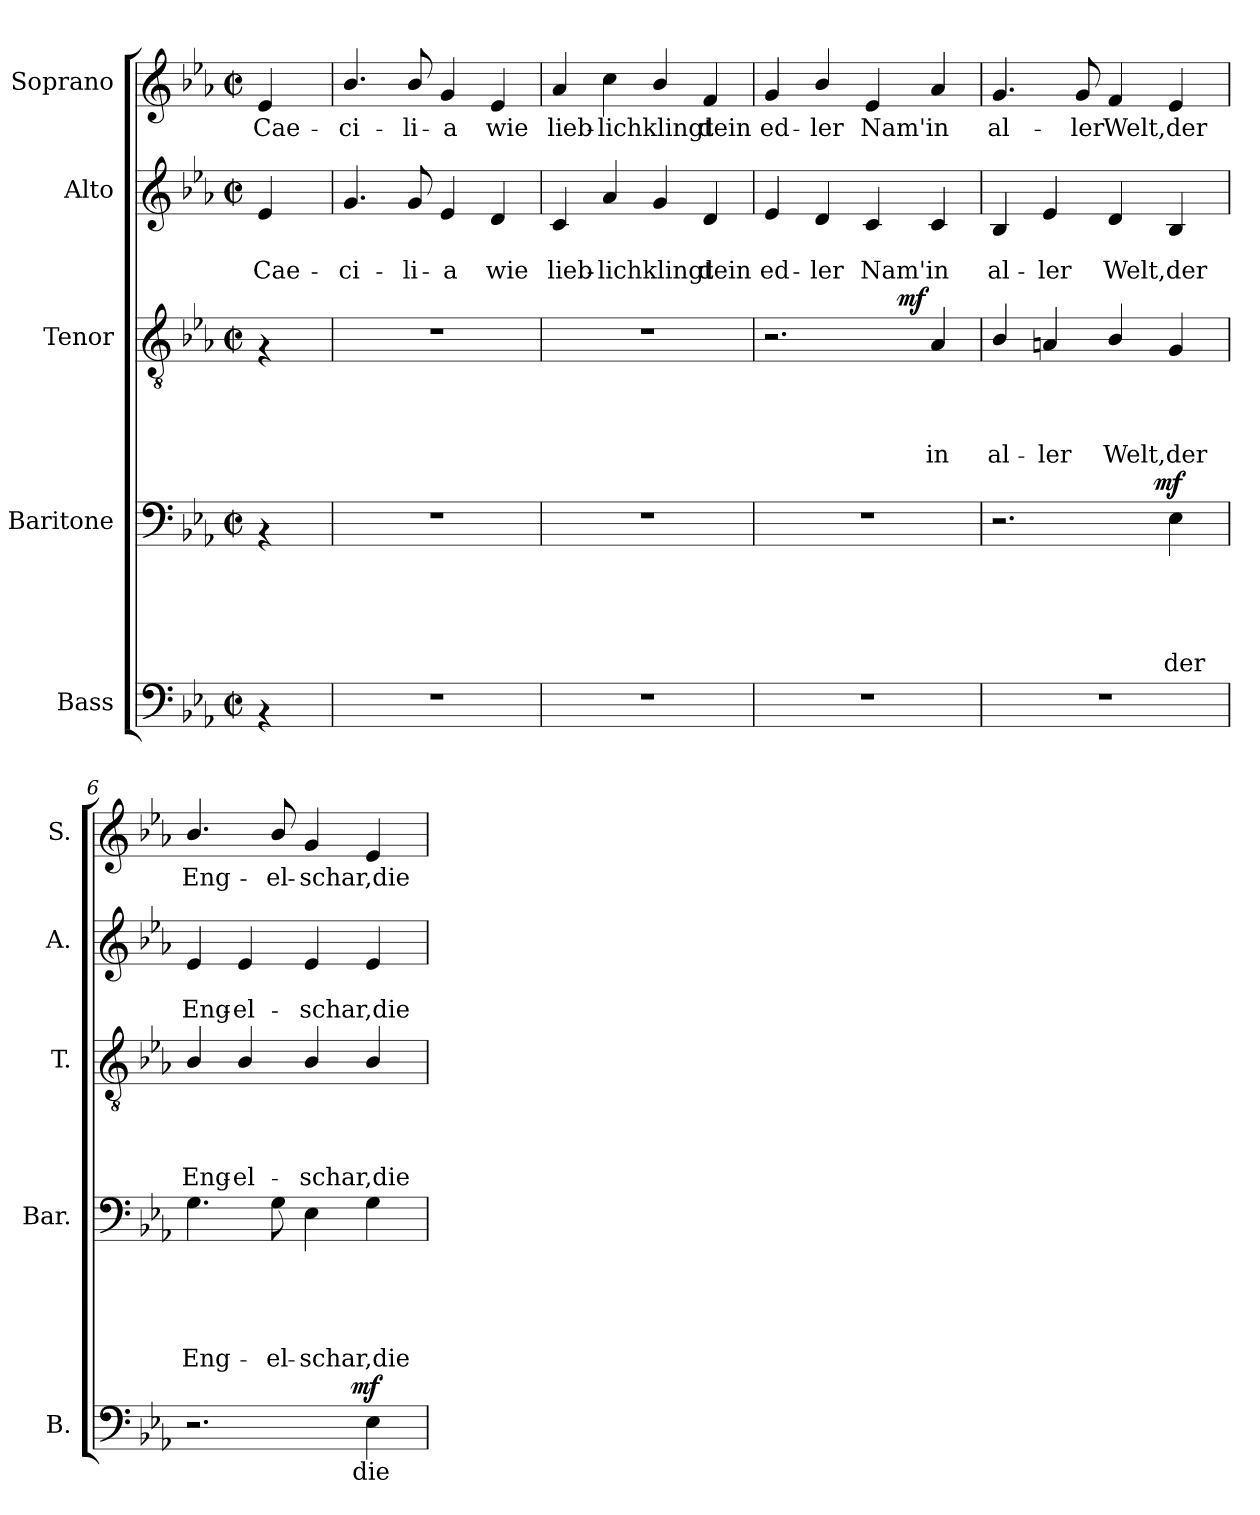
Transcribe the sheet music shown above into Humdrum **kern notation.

**kern	**dynam	**kern	**text	**text	**text	**text	**text	**dynam	**kern	**text	**text	**text	**text	**dynam	**kern	**text	**text	**kern	**text	**dynam
*part5	*part5	*part4	*part4	*part4	*part4	*part4	*part4	*part4	*part3	*part3	*part3	*part3	*part3	*part3	*part2	*part2	*part2	*part1	*part1	*part1
*staff5	*staff5	*staff4	*staff4	*staff4	*staff4	*staff4	*staff4	*staff4	*staff3	*staff3	*staff3	*staff3	*staff3	*staff3	*staff2	*staff2	*staff2	*staff1	*staff1	*staff1
*I"Bass	*	*I"Baritone	*	*	*	*	*	*	*I"Tenor	*	*	*	*	*	*I"Alto	*	*	*I"Soprano	*	*
*I'B.	*	*I'Bar.	*	*	*	*	*	*	*I'T.	*	*	*	*	*	*I'A.	*	*	*I'S.	*	*
*clefF4	*	*clefF4	*	*	*	*	*	*	*clefGv2	*	*	*	*	*	*clefG2	*	*	*clefG2	*	*
*k[b-e-a-]	*	*k[b-e-a-]	*	*	*	*	*	*	*k[b-e-a-]	*	*	*	*	*	*k[b-e-a-]	*	*	*k[b-e-a-]	*	*
*E-:	*	*E-:	*	*	*	*	*	*	*E-:	*	*	*	*	*	*E-:	*	*	*E-:	*	*
*M2/2	*	*M2/2	*	*	*	*	*	*	*M2/2	*	*	*	*	*	*M2/2	*	*	*M2/2	*	*
*met(c|)	*	*met(c|)	*	*	*	*	*	*	*met(c|)	*	*	*	*	*	*met(c|)	*	*	*met(c|)	*	*
=1	=1	=1	=1	=1	=1	=1	=1	=1	=1	=1	=1	=1	=1	=1	=1	=1	=1	=1	=1	=1
!	!	!	!	!	!	!	!	!	!	!	!	!	!	!	!	!	!LO:LY:b	!	!LO:LY:b	!
*	*	*	*	*	*	*	*	*	*	*	*	*	*	*	*	*	*	*^	*	*
4rAA	.	4rAA	.	.	.	.	.	.	4rF	.	.	.	.	.	4e-/	.	Cae-	4e-/	16.ryy	Cae-	.
!	!	!	!	!	!	!	!	!	!	!	!	!	!	!	!	!	!	!	!	!	!LO:DY:b
!	!	!	!	!	!	!	!	!	!	!	!	!	!	!	!	!	!	!	!	!	!LO:DY:n=1:a
.	.	.	.	.	.	.	.	.	.	.	.	.	.	.	.	.	.	.	8ryy	.	mf mf
.	.	.	.	.	.	.	.	.	.	.	.	.	.	.	.	.	.	.	32ryy	.	.
=2	=2	=2	=2	=2	=2	=2	=2	=2	=2	=2	=2	=2	=2	=2	=2	=2	=2	=2	=2	=2	=2
!	!	!	!	!	!	!	!	!	!	!	!	!	!	!	!	!	!LO:LY:b	!	!	!LO:LY:b	!
*	*	*	*	*	*	*	*	*	*	*	*	*	*	*	*	*	*	*v	*v	*	*
1r	.	1r	.	.	.	.	.	.	1r	.	.	.	.	.	4.g/	.	-ci-	4.b-/	-ci-	.
!	!	!	!	!	!	!	!	!	!	!	!	!	!	!	!	!	!LO:LY:b	!	!LO:LY:b	!
.	.	.	.	.	.	.	.	.	.	.	.	.	.	.	8g/	.	-li-	8b-/	-li-	.
!	!	!	!	!	!	!	!	!	!	!	!	!	!	!	!	!	!LO:LY:b	!	!LO:LY:b	!
.	.	.	.	.	.	.	.	.	.	.	.	.	.	.	4e-/	.	-a	4g/	-a	.
!	!	!	!	!	!	!	!	!	!	!	!	!	!	!	!	!	!LO:LY:b	!	!LO:LY:b	!
.	.	.	.	.	.	.	.	.	.	.	.	.	.	.	4d/	.	wie	4e-/	wie	.
=3	=3	=3	=3	=3	=3	=3	=3	=3	=3	=3	=3	=3	=3	=3	=3	=3	=3	=3	=3	=3
!	!	!	!	!	!	!	!	!	!	!	!	!	!	!	!	!	!LO:LY:b	!	!LO:LY:b	!
1r	.	1r	.	.	.	.	.	.	1r	.	.	.	.	.	4c/	.	lieb-	4a-/	lieb-	.
!	!	!	!	!	!	!	!	!	!	!	!	!	!	!	!	!	!LO:LY:b	!	!LO:LY:b	!
.	.	.	.	.	.	.	.	.	.	.	.	.	.	.	4a-/	.	-lichklingt	4cc\	-lichklingt	.
.	.	.	.	.	.	.	.	.	.	.	.	.	.	.	4g/	.	.	4b-/	.	.
!	!	!	!	!	!	!	!	!	!	!	!	!	!	!	!	!	!LO:LY:b	!	!LO:LY:b	!
.	.	.	.	.	.	.	.	.	.	.	.	.	.	.	4d/	.	dein	4f/	dein	.
=4	=4	=4	=4	=4	=4	=4	=4	=4	=4	=4	=4	=4	=4	=4	=4	=4	=4	=4	=4	=4
!	!	!	!	!	!	!	!	!	!	!	!	!	!	!	!	!	!LO:LY:b	!	!LO:LY:b	!
*	*	*	*	*	*	*	*	*	*^	*	*	*	*	*	*	*	*	*	*	*
1r	.	1r	.	.	.	.	.	.	2.r	2ryy	.	.	.	.	.	4e-/	.	ed-	4g/	ed-	.
!	!	!	!	!	!	!	!	!	!	!	!	!	!	!	!	!	!	!LO:LY:b	!	!LO:LY:b	!
.	.	.	.	.	.	.	.	.	.	.	.	.	.	.	.	4d/	.	-ler	4b-/	-ler	.
!	!	!	!	!	!	!	!	!	!	!	!	!	!	!	!	!	!	!LO:LY:b	!	!LO:LY:b	!
.	.	.	.	.	.	.	.	.	.	8ryy	.	.	.	.	.	4c/	.	Nam'	4e-/	Nam'	.
!	!	!	!	!	!	!	!	!	!	!	!	!	!	!	!LO:DY:a	!	!	!	!	!	!
.	.	.	.	.	.	.	.	.	.	4.ryy	.	.	.	.	mf	.	.	.	.	.	.
!	!	!	!	!	!	!	!	!	!	!	!	!	!	!LO:LY:b	!	!	!	!LO:LY:b	!	!LO:LY:b	!
.	.	.	.	.	.	.	.	.	4A-/	.	.	.	.	in	.	4c/	.	in	4a-/	in	.
=5	=5	=5	=5	=5	=5	=5	=5	=5	=5	=5	=5	=5	=5	=5	=5	=5	=5	=5	=5	=5	=5
!	!	!	!	!	!	!	!	!	!	!	!	!	!	!LO:LY:b	!	!	!	!LO:LY:b	!	!LO:LY:b	!
*	*	*^	*	*	*	*	*	*	*v	*v	*	*	*	*	*	*	*	*	*	*	*
1r	.	2.r	2ryy	.	.	.	.	.	.	4B-/	.	.	.	al-	.	4B-/	.	al-	4.g/	al-	.
!	!	!	!	!	!	!	!	!	!	!	!	!	!	!LO:LY:b	!	!	!	!LO:LY:b	!	!	!
.	.	.	.	.	.	.	.	.	.	4An/	.	.	.	-ler	.	4e-/	.	-ler	.	.	.
!	!	!	!	!	!	!	!	!	!	!	!	!	!	!	!	!	!	!	!	!LO:LY:b	!
.	.	.	.	.	.	.	.	.	.	.	.	.	.	.	.	.	.	.	8g/	-ler	.
!	!	!	!	!	!	!	!	!	!	!	!	!	!	!LO:LY:b	!	!	!	!LO:LY:b	!	!LO:LY:b	!
.	.	.	8..ryy	.	.	.	.	.	.	4B-/	.	.	.	Welt,der	.	4d/	.	Welt,der	4f/	Welt,der	.
!	!	!	!	!	!	!	!	!	!LO:DY:a	!	!	!	!	!	!	!	!	!	!	!	!
.	.	.	4ryy	.	.	.	.	.	mf	.	.	.	.	.	.	.	.	.	.	.	.
!	!	!	!	!	!	!	!	!LO:LY:b	!	!	!	!	!	!	!	!	!	!	!	!	!
.	.	4E-\	.	.	.	.	.	der	.	4G/	.	.	.	.	.	4B-/	.	.	4e-/	.	.
.	.	.	32ryy	.	.	.	.	.	.	.	.	.	.	.	.	.	.	.	.	.	.
=6	=6	=6	=6	=6	=6	=6	=6	=6	=6	=6	=6	=6	=6	=6	=6	=6	=6	=6	=6	=6	=6
!	!	!	!	!	!	!	!	!LO:LY:b	!	!	!	!	!	!LO:LY:b	!	!	!	!LO:LY:b	!	!LO:LY:b	!
*^	*	*v	*v	*	*	*	*	*	*	*	*	*	*	*	*	*	*	*	*	*	*
2.r	2ryy	.	4.G\	.	.	.	.	Eng-	.	4B-/	.	.	.	Eng-	.	4e-/	.	Eng-	4.b-/	Eng-	.
!	!	!	!	!	!	!	!	!	!	!	!	!	!	!LO:LY:b	!	!	!	!LO:LY:b	!	!	!
.	.	.	.	.	.	.	.	.	.	4B-/	.	.	.	-el-	.	4e-/	.	-el-	.	.	.
!	!	!	!	!	!	!	!	!LO:LY:b	!	!	!	!	!	!	!	!	!	!	!	!LO:LY:b	!
.	.	.	8G\	.	.	.	.	-el-	.	.	.	.	.	.	.	.	.	.	8b-/	-el-	.
!	!	!	!	!	!	!	!	!LO:LY:b	!	!	!	!	!	!LO:LY:b	!	!	!	!LO:LY:b	!	!LO:LY:b	!
.	8..ryy	.	4E-\	.	.	.	.	-schar,die	.	4B-/	.	.	.	-schar,die	.	4e-/	.	-schar,die	4g/	-schar,die	.
!	!LO:TX:b:t=die	!	!	!	!	!	!	!	!	!	!	!	!	!	!	!	!	!	!	!	!
!	!	!LO:DY:a	!	!	!	!	!	!	!	!	!	!	!	!	!	!	!	!	!	!	!
.	4ryy	mf	.	.	.	.	.	.	.	.	.	.	.	.	.	.	.	.	.	.	.
4E-\	.	.	4G\	.	.	.	.	.	.	4B-/	.	.	.	.	.	4e-/	.	.	4e-/	.	.
.	32ryy	.	.	.	.	.	.	.	.	.	.	.	.	.	.	.	.	.	.	.	.
*v	*v	*	*	*	*	*	*	*	*	*	*	*	*	*	*	*	*	*	*	*	*
=	=	=	=	=	=	=	=	=	=	=	=	=	=	=	=	=	=	=	=	=
*-	*-	*-	*-	*-	*-	*-	*-	*-	*-	*-	*-	*-	*-	*-	*-	*-	*-	*-	*-	*-
